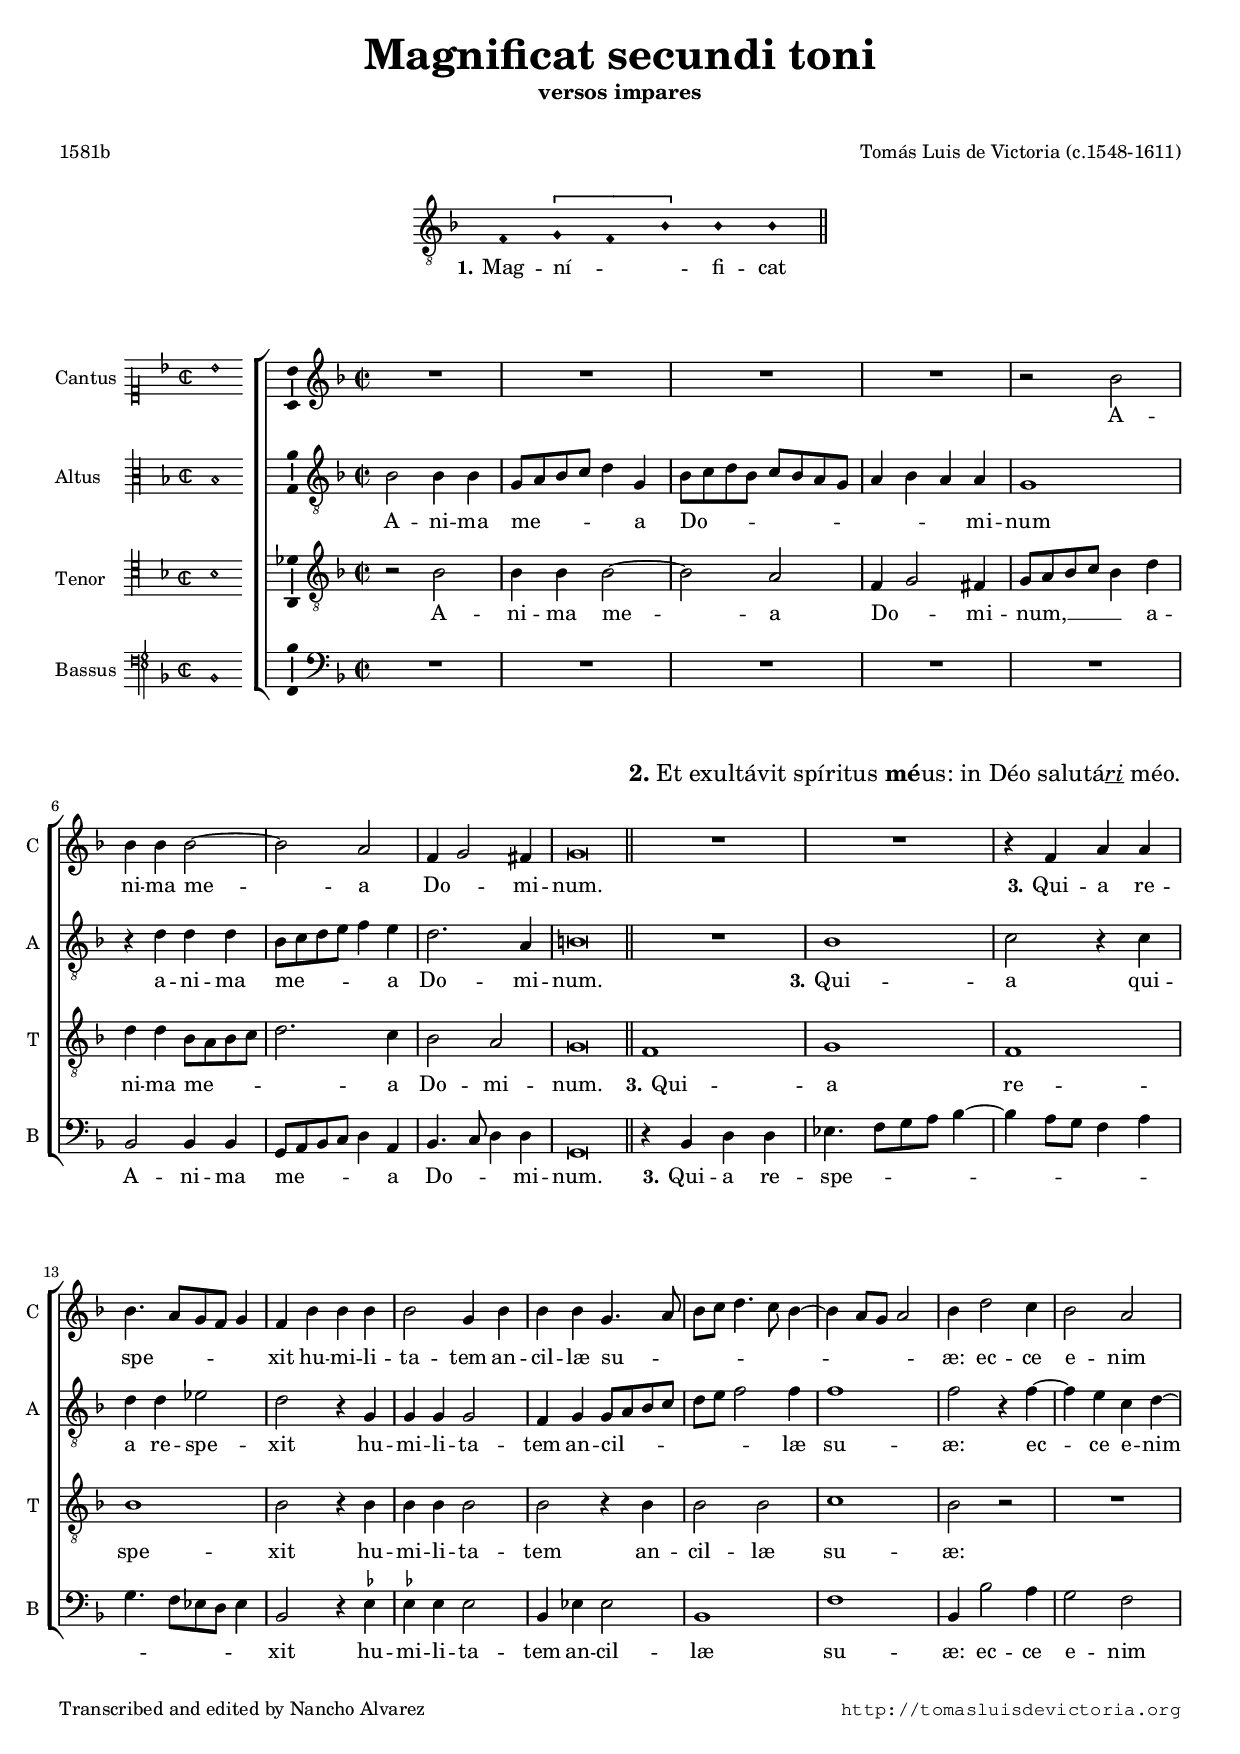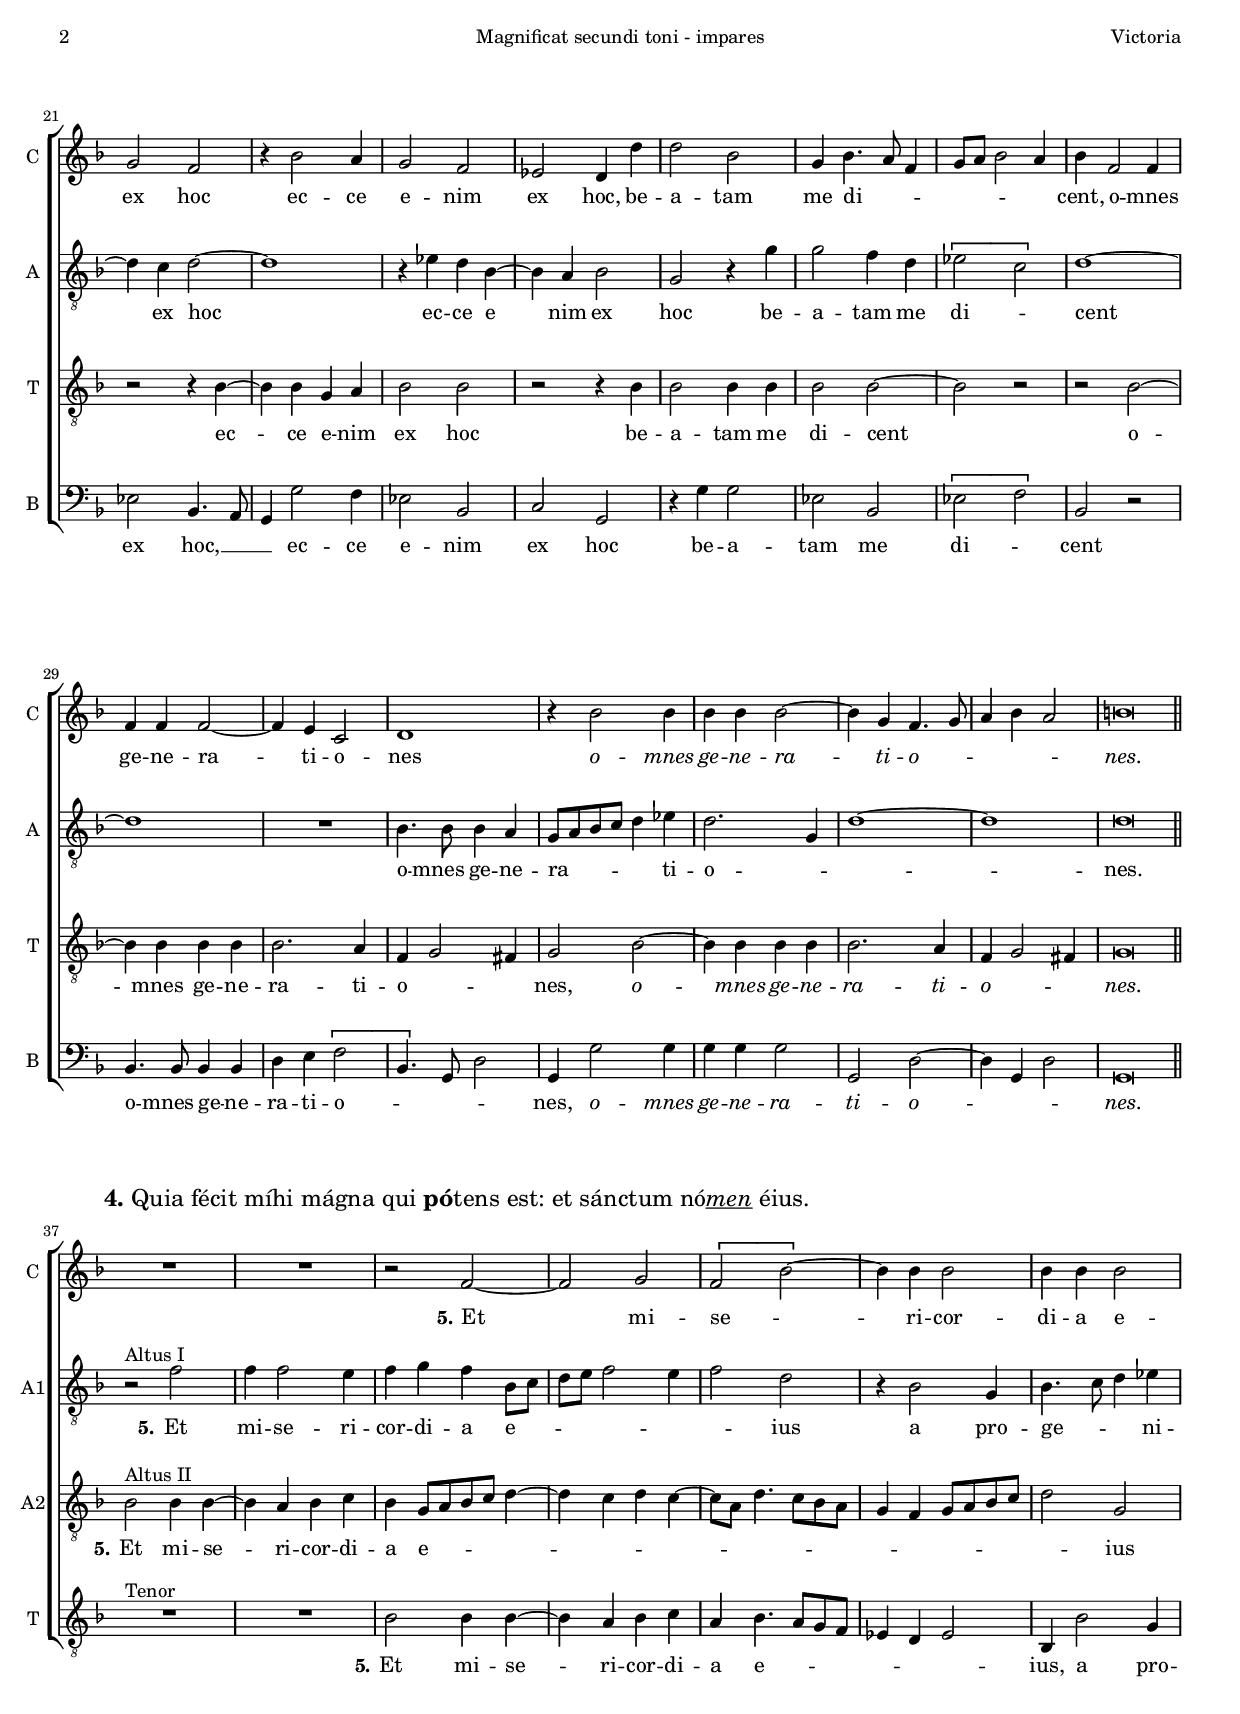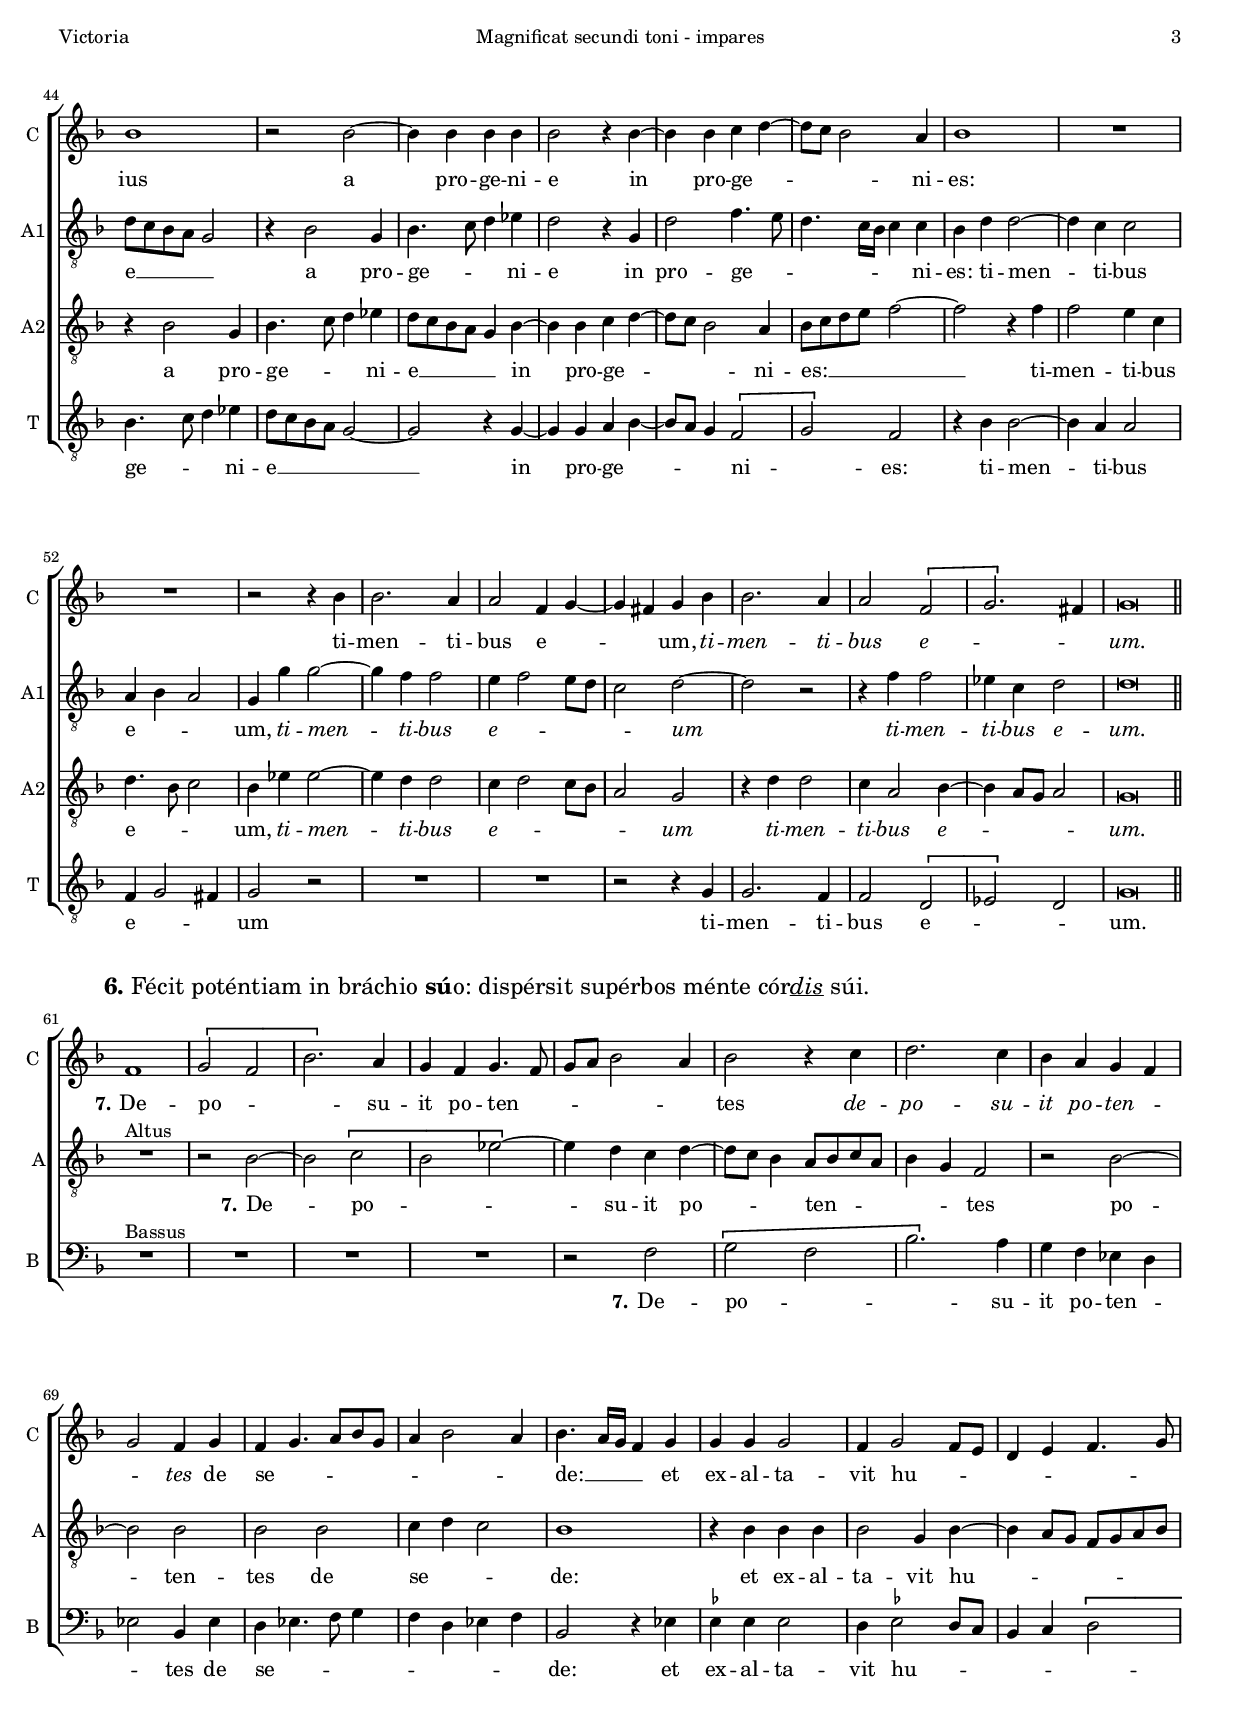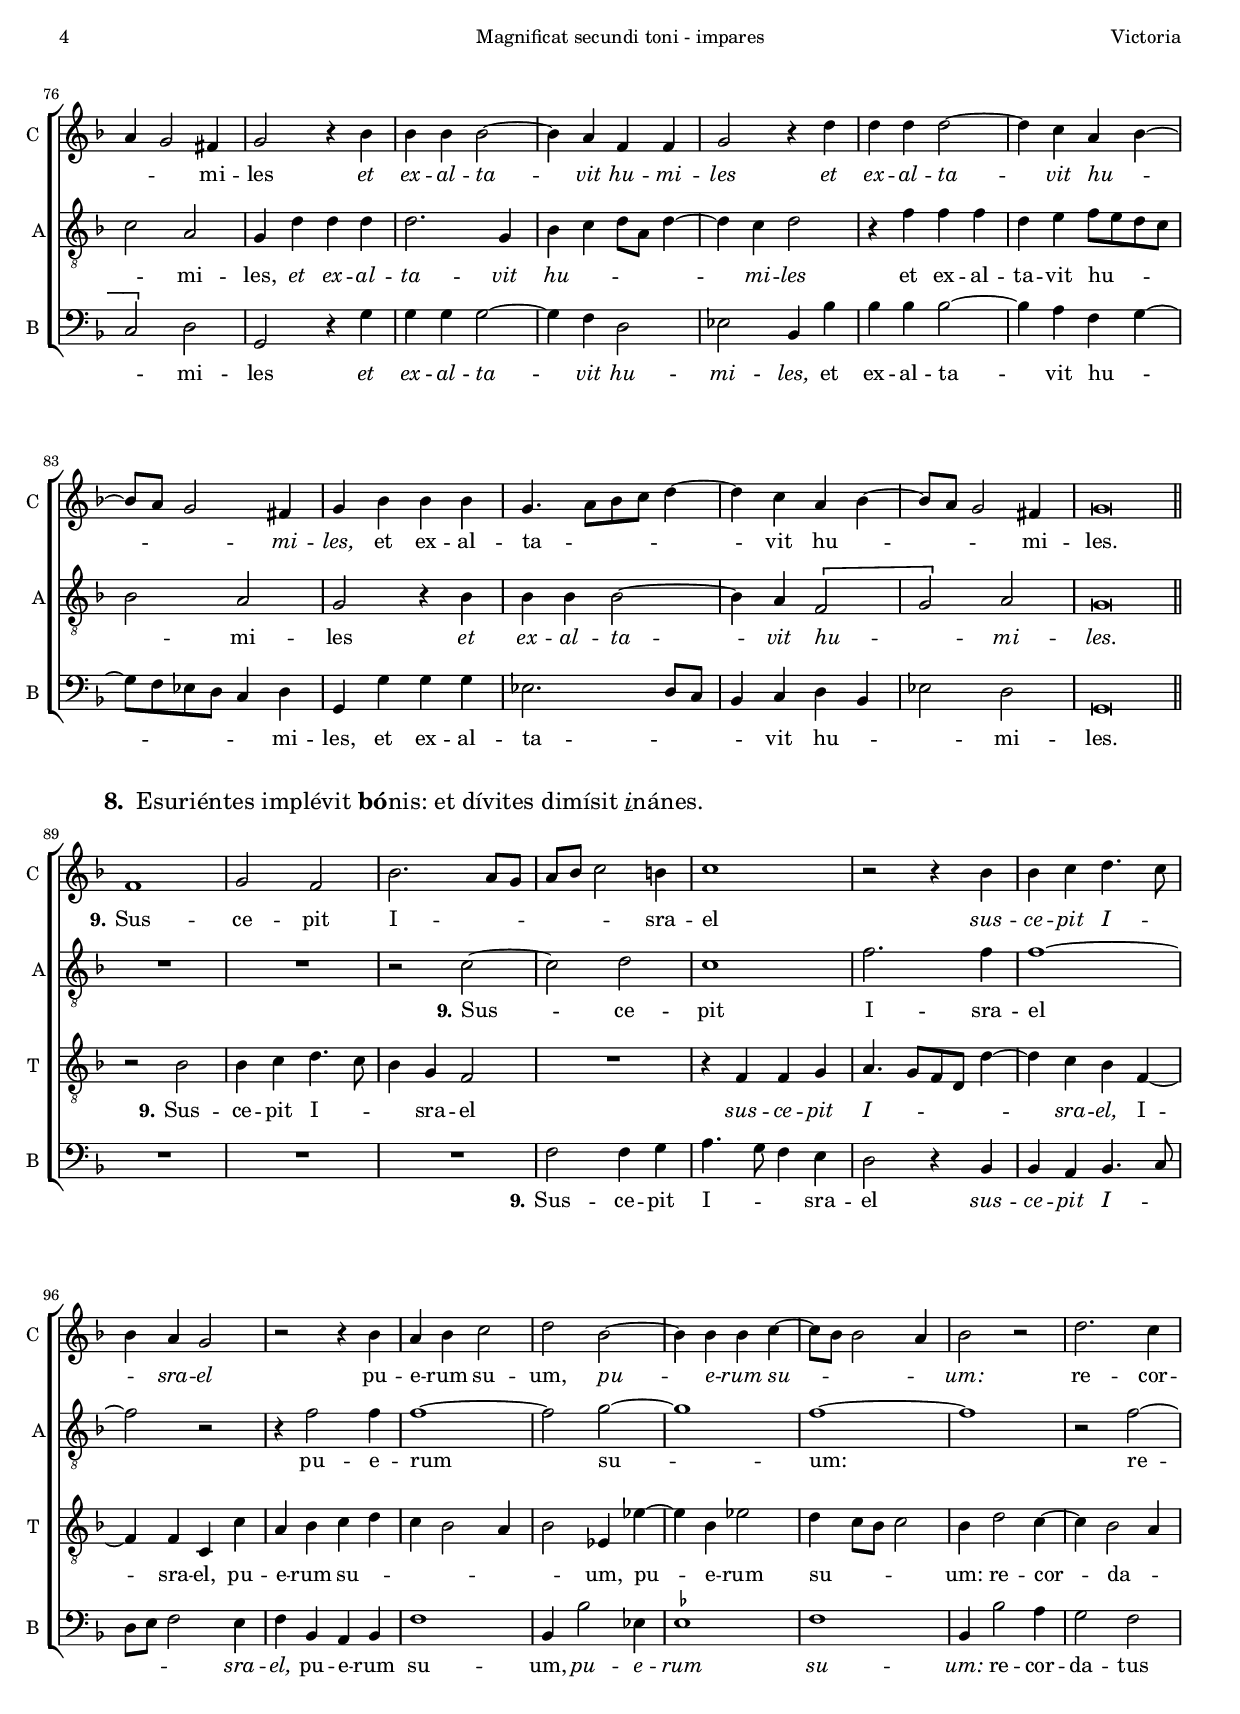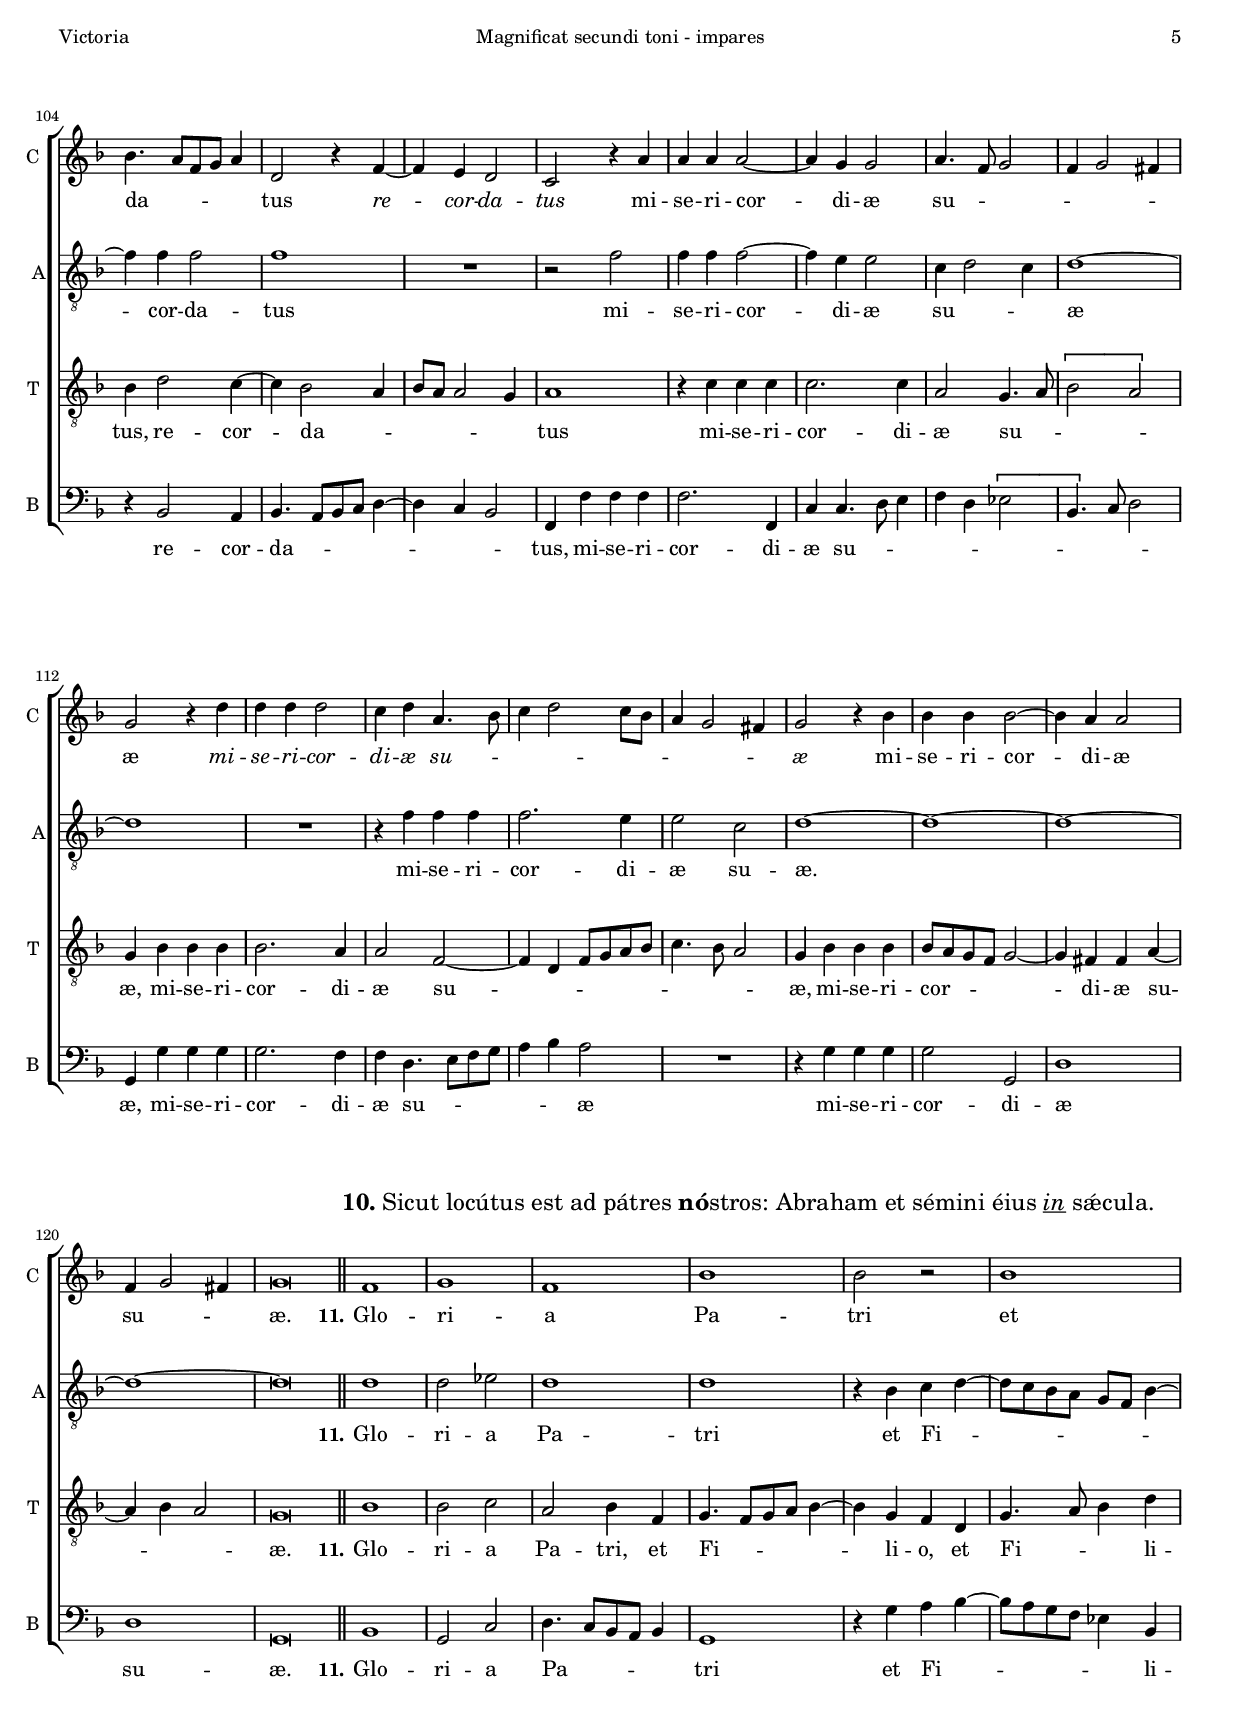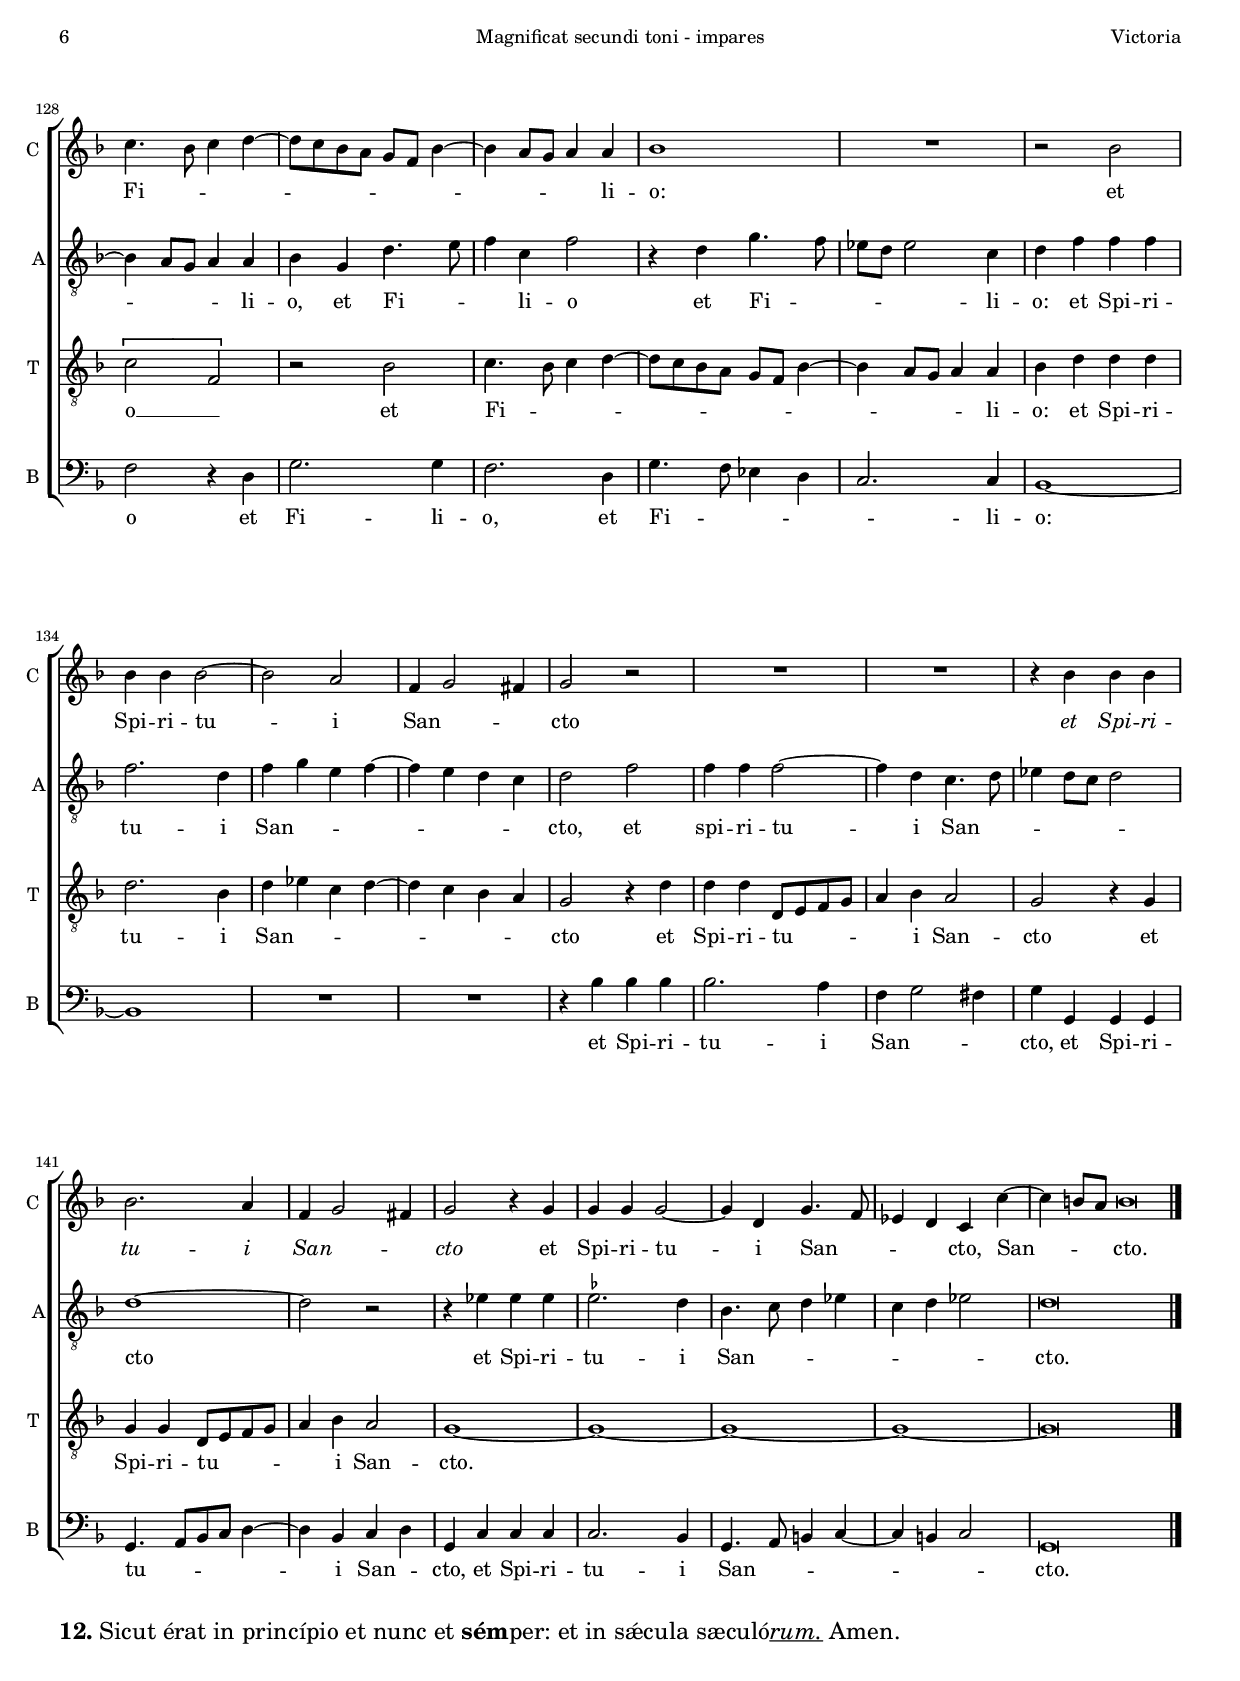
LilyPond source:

\version "2.22.0"

#(set-default-paper-size "a4")
#(set-global-staff-size 16.4)
#(ly:set-option 'point-and-click #f)
%mobile -s14.5 -i3.4 -m7

italicas=\override LyricText.font-shape = #'italic
rectas=\override LyricText.font-shape = #'upright
ss=\once \set suggestAccidentals = ##t
incipitwidth = 20
mtempo={\tempo 4 = 100}
mtempob={\tempo 4 = 50}
mtempoc={\tempo 4 = 150}
mt=#(define-music-function (offset) (number?) ; move lyric text
      #{ \once \override LyricText.X-offset = -$offset #})

htitle="Magnificat secundi toni - impares"
hcomposer="Victoria"

\header {
	title=\markup{\fontsize #3 "Magnificat secundi toni"}
	subtitle="versos impares"
	subsubtitle=\markup{\null \vspace #1 }
	composer="Tomás Luis de Victoria (c.1548-1611)"
        pdfauthor=\composer
	%opus="(-)"
	poet=\markup{"1581b"}
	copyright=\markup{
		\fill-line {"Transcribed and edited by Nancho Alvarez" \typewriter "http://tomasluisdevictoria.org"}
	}
%	tagline=""
}

\markup{\null \vspace #.4 }

\score {\transpose c c {
<<
         \new Voice = "canto" {
         	 %\set Staff.instrumentName=""
                 \override Staff.TimeSignature.transparent = ##t
                 \override Stem.transparent = ##t
                 \set Score.timing = ##f
                 \override NoteHead.style = #'neomensural         
                 \clef "G_8" 
                 \key d \minor
                 f4 \[g f bes\] bes bes
                 \bar "||"
         }
         \new Lyrics \lyricsto "canto" { 
                \set stanza = "1." Mag -- ní -- _ _ fi -- cat 
         }
>>
        }%transpose

\layout {
        \override LigatureBracket.padding = #1
        line-width=13\cm 
        indent=6\cm
        ragged-right = ##f
		%tablet line-width=12\cm
		%tablet indent=4.5\cm
}
}

%tablet \pageBreak



global={
  
  \override Score.TimeSignature.break-visibility=#end-of-line-invisible
  \key f \major \time 2/2
               \skip 1*9 \bar "||" 
		\skip 1*27 \bar "||" \break
		\skip 1*24 \bar "||" \break
		\skip 1*28 \bar "||" \break
		\skip 1*33 \bar "||" %\break
		\skip 1*26  \bar "|."
		%tablet \pageBreak

}


cantus=\relative c'' {
        \override Score.RehearsalMark.self-alignment-X=#left
	\override Score.RehearsalMark.padding=#5
	R1*4/4
	R1*4/4
	R1*4/4
	R1*4/4
%5
	r2 bes
	bes4 bes bes2 ~
	bes a
	f4 g2 fis4
	g\breve*1/2
%10
	\mark \markup{\concat {\bold "2." " Et exultávit spíritus " \bold "mé" "us: in Déo salutá" \underline \italic "ri"  " méo."}}
	% f [g f bes] bes bes bes bes bes bes c (bes) bes: bes bes bes bes bes bes a f (g) g
	% la distribucion de silabas es mia. No tomar en serio
	
	R1*4/4
	R1*4/4
	r4 f a a
	bes4.  a8[ g f] g4 %\pageBreak
	f bes bes bes
%15
	bes2 g4 bes
	bes bes g4. a8
	bes c d4. c8 bes4 ~
	bes a8 g a2
	bes4 d2 c4
%20
	bes2 a
	g f
	r4 bes2 a4
	g2 f
	es d4 d'
%25
	d2 bes
	g4 bes4. a8 f4
	g8 a bes2 a4
	bes f2 f4
	f f f2 ~
%30
	f4 e c2 % pedrell \ss ees
	d1
	r4 bes'2 bes4
	bes bes bes2 ~
	bes4 g f4. g8
%35
	a4 bes a2
	b\breve*1/2
	\mark \markup{\concat{\bold "4." " Quia fécit míhi mágna qui " \bold "pó" "tens est: et sánctum nó" \underline \italic "men" " éius."}}
        R1*4/4
	R1*4/4
	r2 f ~
%40
	f g
	\[f bes ~ \]
	bes4 bes bes2
	bes4 bes bes2
	bes1
%45
	r2 bes ~
	bes4 bes bes bes
	bes2 r4 bes ~
	bes bes c d ~
	d8 c bes2 a4
%50
	bes1
	R1*4/4
	R1*4/4
	r2 r4 bes
	bes2. a4
%55
	a2 f4 g ~
	g fis g bes
	bes2. a4
	a2 \[f
	g2.\] fis4
%60
	g\breve*1/2
	\mark \markup {\concat {\bold "6." " Fécit poténtiam in bráchio " \bold "sú" "o: dispérsit supérbos ménte cór" \underline \italic "dis" " súi."}}
	f1
	\[g2 f
	bes2.\] a4
	g f g4. f8
%65
	g a bes2 a4
	bes2 r4 c
	d2. c4
	bes a g f
	g2 f4 g
%70
	f g4. a8 bes g
	a4 bes2 a4
	bes4. a16 g f4 g
	g g g2
	f4 g2 f8 e
%75
	d4 e f4. g8
	a4 g2 fis4
	g2 r4 bes
	bes bes bes2 ~
	bes4 a f f
%80
	g2 r4 d'
	d d d2 ~
	d4 c a bes ~
	bes8 a g2 fis4
	g bes bes bes
%85
	g4.  a8[ bes c] d4 ~
	d c a bes ~
	bes8 a g2 fis4
	g\breve*1/2
	\mark \markup{\bold "8." \concat {" Esuriéntes implévit " \bold "bó" "nis: et dívites dimísit " \underline \italic "i" "nánes."}}
	f1
%90
	g2 f
	bes2. a8 g
	a bes c2 b4
	c1
	r2 r4 bes
%95
	bes c d4. c8
	bes4 a g2
	r r4 bes
	a bes c2
	d bes ~
%100
	bes4 bes bes c ~
	c8 bes bes2 a4
	bes2 r
	d2. c4
	bes4.  a8[ f g] a4
%105
	d,2 r4 f ~
	f e d2
	c r4 a'
	a a a2 ~
	a4 g g2
%110
	a4. f8 g2
	f4 g2 fis4
	g2 r4 d'
	d d d2
	c4 d a4. bes8
%115
	c4 d2 c8 bes
	a4 g2 fis4 
	g2 r4 bes
	bes bes bes2 ~
	bes4 a a2
%120
	f4 g2 fis4 % pedrell \ss fis4
	g\breve*1/2
	\mark \markup{\concat {\bold "10." " Sicut locútus est ad pátres " \bold "nó" "stros: Abraham et sémini éius " \underline \italic "in" " sǽcula."}}
	f1
	g
	f
%125
	bes
	bes2 r 
	bes1
	c4. bes8 c4 d ~
	d8 c bes a g f bes4 ~
%130
	bes a8 g a4 a
	bes1 
	R1*4/4 %\break
	r2 bes
	bes4 bes bes2 ~
%135
	bes a
	f4 g2 fis4
	g2 r 
	R1*4/4
	R1*4/4
%140
	r4 bes bes bes
	bes2. a4
	f g2 fis4 %\break
	g2 r4 g
	g g g2 ~
%145
	g4 d g4. f8
	es4 d c c' ~
	c b8 a \mtempob b\breve*1/4
}

altus=\relative c' {
	bes2 bes4 bes
	g8 a bes c d4 g,
	bes8 c d bes c bes a g
	a4 bes a a
%5
	g1
	r4 d' d d
	bes8 c d e f4 e
	d2. a4
	b\breve*1/2
%10
	R1*4/4
	bes1
	c2 r4 c
	d d es2
	d r4 g,
%15
	g g g2
	f4 g g8 a bes c
	d e f2 f4
	f1
	f2 r4 f ~
%20
	f e c d ~
	d c d2 ~
	d1
	r4 es d bes ~
	bes a bes2
%25
	g r4 g'
	g2 f4 d
	\[es2 c\]
	d1 ~
	d
%30
	R1*4/4
	bes4. bes8 bes4 a
	g8 a bes c d4 es
	d2. g,4
	d'1 ~
%35
	d
	d\breve*1/2
	\set Staff.shortInstrumentName="A1"
	s4*0^\markup {"Altus I"}
	r2 f
	f4 f2 e4
	f g f bes,8 c
%40
	d e f2 e4
	f2 d
	r4 bes2 g4
	bes4. c8 d4 es
	d8 c bes a g2
%45
	r4 bes2 g4
	bes4. c8 d4 es
	d2 r4 g,
	d'2 f4. e8
	d4. c16 bes c4 c
%50
	bes d d2 ~
	d4 c c2
	a4 bes a2
	g4 g' g2 ~
	g4 f f2
%55
	e4 f2 e8 d
	c2 d ~
	d r
	r4 f f2
	es4 c d2
%60
	d\breve*1/2
	\set Staff.shortInstrumentName="A"
	s4*0^\markup{"Altus"}
        R1*4/4
	r2 bes ~
	bes \[c
	bes es ~ \]
%65
	es4 d c d ~
	d8 c bes4 a8 bes c a
	bes4 g f2
	r bes ~
	bes bes
%70
	bes bes
	c4 d c2
	bes1
	r4 bes bes bes
	bes2 g4 bes ~
%75
	bes a8 g f g a bes
	c2 a
	g4 d' d d
	d2. g,4
	bes c d8 a d4 ~
%80
	d c d2
	r4 f f f
	d e f8 e d c
	bes2 a
	g r4 bes
%85
	bes bes bes2 ~
	bes4 a \[f2
	g\] a
	g\breve*1/2
	R1*4/4
%90
	R1*4/4
	r2 c ~
	c d
	c1
	f2. f4
%95
	f1 ~
	f2 r
	r4 f2 f4
	f1 ~
	f2 g ~
%100
	g1
	f ~
	f
	r2 f ~
	f4 f f2
%105
	f1
	R1*4/4
	r2 f
	f4 f f2 ~
	f4 e e2
%110
	c4 d2 c4
	d1 ~
	d
	R1*4/4
	r4 f f f
%115
	f2. e4
	e2 c
	d1 ~ % escrito como ligadura de 2 breves con la nota re (la segunda con calderón)
	d ~
	d ~
%120
	d ~
	d\breve*1/2
	d1
	d2 es
	d1
%125
	d
	r4 bes c d ~
	d8 c bes a g f bes4 ~
	bes a8 g a4 a
	bes g d'4. e8
%130
	f4 c f2
	r4 d g4. f8
	ees d ees2 c4 % dos notas con bemol
	d f f f
	f2. d4
%135
	f g e f ~
	f e d c
	d2 f
	f4 f f2 ~
	f4 d c4. d8
%140
	es4 d8 c d2
	d1 ~
	d2 r
	r4 es es es
	\ss es2. d4
%145
	bes4. c8 d4 es % Pedrell \ss b
	c d es2
	d\breve*1/2
}

altusdos=\relative c' {
	R1*4/4
	R1*4/4
	R1*4/4
	R1*4/4
%5
	R1*4/4
	R1*4/4
	R1*4/4
	R1*4/4
	R1*4/4
%10
	R1*4/4
	R1*4/4
	R1*4/4
	R1*4/4
	R1*4/4
%15
	R1*4/4
	R1*4/4
	R1*4/4
	R1*4/4
	R1*4/4
%20
	R1*4/4
	R1*4/4
	R1*4/4
	R1*4/4
	R1*4/4
%25
	R1*4/4
	R1*4/4
	R1*4/4
	R1*4/4
	R1*4/4
%30
	R1*4/4
	R1*4/4
	R1*4/4
	R1*4/4
	R1*4/4
%35
	R1*4/4
	R1*4/4
	s4*0^\markup{"Altus II"}
	bes2 bes4 bes ~
	bes a bes c
	bes  g8[ a bes c] d4 ~
%40
	d c d c ~
	c8 a d4. c8 bes a
	g4 f g8 a bes c
	d2 g,
	r4 bes2 g4
%45
	bes4. c8 d4 es
	d8 c bes a g4 bes ~
	bes bes c d ~
	d8 c bes2 a4
	bes8 c d e f2 ~
%50
	f r4 f
	f2 e4 c
	d4. bes8 c2
	bes4 es es2 ~
	es4 d d2
%55
	c4 d2 c8 bes
	a2 g
	r4 d' d2
	c4 a2 bes4 ~
	bes a8 g a2
%60
	g\breve*1/2
	R1*4/4
	R1*4/4
	R1*4/4
	R1*4/4
%65
	R1*4/4
	R1*4/4
	R1*4/4
	R1*4/4
	R1*4/4
%70
	R1*4/4
	R1*4/4
	R1*4/4
	R1*4/4
	R1*4/4
%75
	R1*4/4
	R1*4/4
	R1*4/4
	R1*4/4
	R1*4/4
%80
	R1*4/4
	R1*4/4
	R1*4/4
	R1*4/4
	R1*4/4
%85
	R1*4/4
	R1*4/4
	R1*4/4
	R1*4/4
	R1*4/4
%90
	R1*4/4
	R1*4/4
	R1*4/4
	R1*4/4
	R1*4/4
%95
	R1*4/4
	R1*4/4
	R1*4/4
	R1*4/4
	R1*4/4
%100
	R1*4/4
	R1*4/4
	R1*4/4
	R1*4/4
	R1*4/4
%105
	R1*4/4
	R1*4/4
	R1*4/4
	R1*4/4
	R1*4/4
%110
	R1*4/4
	R1*4/4
	R1*4/4
	R1*4/4
	R1*4/4
%115
	R1*4/4
	R1*4/4
	R1*4/4
	R1*4/4
	R1*4/4
%120
	R1*4/4
	R1*4/4
	R1*4/4
	R1*4/4
	R1*4/4
%125
	R1*4/4
	R1*4/4
	R1*4/4
	R1*4/4
	R1*4/4
%130
	R1*4/4
	R1*4/4
	R1*4/4
	R1*4/4
	R1*4/4
%135
	R1*4/4
	R1*4/4
	R1*4/4
	R1*4/4
	R1*4/4
%140
	R1*4/4
	R1*4/4
	R1*4/4
	R1*4/4
	R1*4/4
%145
	R1*4/4
	R1*4/4
	R1*4/4
}

tenor=\relative c' {
	r2 bes
	bes4 bes bes2 ~
	bes a
	f4 g2 fis4
%5
	g8 a bes c bes4 d
	d d bes8 a bes c
	d2. c4
	bes2 a
	g\breve*1/2
%10
	f1
	g
	f
	bes
	bes2 r4 bes
%15
	bes bes bes2
	bes r4 bes
	bes2 bes
	c1
	bes2 r
%20
	R1*4/4
	r2 r4 bes ~
	bes bes g a
	bes2 bes
	r r4 bes
%25
	bes2 bes4 bes
	bes2 bes ~
	bes r
	r bes ~
	bes4 bes bes bes
%30
	bes2. a4
	f g2 fis4
	g2 bes ~
	bes4 bes bes bes
	bes2. a4
%35
	f g2 fis4
	g\breve*1/2
	s4*0^\markup{"Tenor"}
	R1*4/4
	R1*4/4
	bes2 bes4 bes ~
%40
	bes a bes c
	a bes4. a8 g f
	es4 d es2
	bes4 bes'2 g4
	bes4. c8 d4 es
%45
	d8 c bes a g2 ~
	g r4 g ~
	g g a bes ~
	bes8 a g4 \[f2
	g\] f
%50
	r4 bes bes2 ~
	bes4 a a2
	f4 g2 fis4
	g2 r
	R1*4/4
%55
	R1*4/4
	r2 r4 g
	g2. f4
	f2 \[d
	es\] d
%60
	g\breve*1/2
	R1*4/4
	R1*4/4
	R1*4/4
	R1*4/4
%65
	R1*4/4
	R1*4/4
	R1*4/4
	R1*4/4
	R1*4/4
%70
	R1*4/4
	R1*4/4
	R1*4/4
	R1*4/4
	R1*4/4
%75
	R1*4/4
	R1*4/4
	R1*4/4
	R1*4/4
	R1*4/4
%80
	R1*4/4
	R1*4/4
	R1*4/4
	R1*4/4
	R1*4/4
%85
	R1*4/4
	R1*4/4
	R1*4/4
	R1*4/4
	r2 bes
%90
	bes4 c d4. c8
	bes4 g f2
	R1*4/4
	r4 f f g
	a4.  g8[ f d] d'4 ~
%95
	d c bes f ~
	f f c c'
	a bes c d
	c bes2 a4
	bes2 es,4 es' ~
%100
	es bes es2
	d4 c8 bes c2
	bes4 d2 c4 ~
	c bes2 a4
	bes d2 c4 ~
%105
	c bes2 a4
	bes8 a a2 g4
	a1
	r4 c c c
	c2. c4
%110
	a2 g4. a8
	\[bes2 a\]
	g4 bes bes bes
	bes2. a4
	a2 f ~
%115
	f4 d f8 g a bes
	c4. bes8 a2
	g4 bes bes bes
	bes8 a g f g2 ~
	g4 fis fis a ~
%120
	a bes a2
	g\breve*1/2
	bes1
	bes2 c
	a bes4 f
%125
	g4.  f8[ g a] bes4 ~
	bes g f d
	g4. a8 bes4 d
	\[c2 f,\]
	r bes
%130
	c4. bes8 c4 d ~
	d8 c bes a g f bes4 ~
	bes a8 g a4 a
	bes d d d
	d2. bes4
%135
	d es c d ~
	d c bes a
	g2 r4 d'
	d d d,8 e f g
	a4 bes a2
%140
	g r4 g
	g g d8 e f g
	a4 bes a2
	g1 ~
	g ~
%145
	g ~
	g ~
	g\breve*1/2
}

bassus=\relative c {
	R1*4/4
	R1*4/4
	R1*4/4
	R1*4/4
%5
	R1*4/4
	bes2 bes4 bes
	g8 a bes c d4 a
	bes4. c8 d4 d
	g,\breve*1/2
%10
	r4 bes d d
	es4.  f8[ g a] bes4 ~
	bes a8 g f4 a
	g4.  f8[ es d] es4
	bes2 r4 \ss es
%15
	\ss es es es2
	bes4 es es2
	bes1
	f'
	bes,4 bes'2 a4
%20
	g2 f
	es bes4. a8
	g4 g'2 f4
	es2 bes
	c g
%25
	r4 g' g2
	es bes
	\[es f\]
	bes, r
	bes4. bes8 bes4 bes
%30
	d e \[f2 % pedrell \ss ees
	bes,4.\] g8 d'2
	g,4 g'2 g4
	g g g2
	g, d' ~
%35
	d4 g, d'2
	g,\breve*1/2
	R1*4/4
	R1*4/4
	R1*4/4
%40
	R1*4/4
	R1*4/4
	R1*4/4
	R1*4/4
	R1*4/4
%45
	R1*4/4
	R1*4/4
	R1*4/4
	R1*4/4
	R1*4/4
%50
	R1*4/4
	R1*4/4
	R1*4/4
	R1*4/4
	R1*4/4
%55
	R1*4/4
	R1*4/4
	R1*4/4
	R1*4/4
	R1*4/4
%60
	R1*4/4
	s4*0^\markup{"Bassus"}
	R1*4/4
	R1*4/4
	R1*4/4
	R1*4/4
%65
	r2 f'
	\[g f
	bes2.\] a4
	g f es d
	es2 bes4 es
%70
	d es4. f8 g4
	f d es f
	bes,2 r4 es
	\ss es es es2
	d4 \ss es2 d8 c
%75
	bes4 c \[d2
	c\] d
	g, r4 g'
	g g g2 ~
	g4 f d2
%80
	es bes4 bes'
	bes bes bes2 ~
	bes4 a f g ~
	g8 f es d c4 d
	g, g' g g
%85
	es2. d8 c
	bes4 c d bes
	es2 d
	g,\breve*1/2
	R1*4/4
%90
	R1*4/4
	R1*4/4
	f'2 f4 g
	a4. g8 f4 e
	d2 r4 bes
%95
	bes a bes4. c8
	d e f2 e4
	f bes, a bes
	f'1
	bes,4 bes'2 es,4
%100
	\ss es1
	f
	bes,4 bes'2 a4
	g2 f
	r4 bes,2 a4
%105
	bes4.  a8[ bes c] d4 ~
	d c bes2
	f4 f' f f
	f2. f,4
	c' c4. d8 e4
%110
	f d \[es2
	bes4.\] c8 d2
	g,4 g' g g
	g2. f4
	f d4. e8 f g
%115
	a4 bes a2
	R1*4/4
	r4 g g g
	g2 g,
	d'1
%120
	d
	g,\breve*1/2
	bes1
	g2 c
	d4.  c8[ bes a] bes4
%125
	g1
	r4 g' a bes ~
	bes8 a g f es4 bes
	f'2 r4 d
	g2. g4
%130
	f2. d4
	g4. f8 es4 d
	c2. c4
	bes1 ~
	bes
%135
	R1*4/4
	R1*4/4
	r4 bes' bes bes
	bes2. a4
	f g2 fis4
%140
	g g, g g
	g4.  a8[ bes c] d4 ~
	d bes c d
	g, c c c
	c2. bes4
%145
	g4. a8 b4 c ~
	c b c2
	g\breve*1/2
}

textocantus=\lyricmode{
A -- ni -- ma me -- _ a \mt #.5 Do -- _ mi -- num.
\set stanza = "3."
Qui -- a re -- \mt #.5 spe -- _ _ _ _ xit hu -- mi -- li -- ta -- tem
an -- cil -- læ su -- _ _ _ _ _ _ _ _ _ _ æ:
ec -- ce e -- nim
ex hoc
ec -- ce e -- nim ex hoc,
be -- a -- tam me di -- _ _ _ _ _ _ cent,
o -- mnes ge -- ne -- ra -- _ ti -- o -- nes
\italicas o -- mnes ge -- ne -- ra -- _ ti -- o -- _ _ _ _ nes. \rectas
\set stanza = "5."
Et _ mi -- se -- _ _ ri -- cor -- di -- a e -- ius
a _ pro -- ge -- ni -- e
in _ pro -- ge -- _ _ _ _ ni -- es:
ti -- men -- ti -- bus e -- _ _ _ um,
\italicas
ti -- men -- ti -- bus e -- _ _ um.
\rectas
\set stanza = "7."
De -- po -- _ _ su -- it po -- \mt #.2 ten -- _ _ _ _ _ tes
\italicas
de -- po -- su -- it po -- \mt #.5 ten -- _ _ tes
\rectas
de se -- _ _ _ _ _ _ _ \mt #.2 de: __ _ _ _ 
et ex -- al -- ta -- vit hu -- _ _ _ _ _ _ _ _ mi -- les
\italicas
et ex -- al -- ta -- _ vit hu -- mi -- les
et ex -- al -- ta -- _ vit hu -- _ _ _ _ mi -- les,
\rectas
et ex -- al -- ta -- _ _ _ _ _ vit \mt #.3 hu -- _ _ _ _ mi -- les.
\set stanza = "9."
Sus -- ce -- pit I -- _ _ _ _ _ sra -- el
\italicas
sus -- ce -- pit I -- _ _ sra -- el
\rectas
pu -- e -- rum su -- um,
\italicas
pu -- _ e -- rum su -- _ _ _ _ um:
\rectas
re -- cor -- da -- _ _ _ _ tus
\italicas
re -- _ cor -- da -- tus
\rectas
mi -- se -- ri -- cor -- _ di -- æ
\mt #.4 su -- _ _ _ _ _ æ
\italicas
mi -- se -- ri -- cor -- di -- æ \mt #.3 su -- _ _ _ _ _ _ _ _ æ
\rectas
mi -- se -- ri -- cor -- _ di -- æ \mt #.4 su -- _ _ æ.
\set stanza = "11."
Glo -- ri -- a Pa -- tri
et \mt #.2 Fi -- _ _ _ _ _ _ _ _ _ _ _ _ _ _ li -- o:
et Spi -- ri -- tu -- _ i \mt #.7 San -- _ _ cto
\italicas
et Spi -- ri -- tu -- i \mt #.7 San -- _ _ cto
\rectas
et Spi -- ri -- tu -- _ i \mt #.2 San -- _ _ _ cto,
San -- _ _ _ \mt #.5 cto. % articulacion de letra despues de corchea
}

textoaltus=\lyricmode{
A -- ni -- ma me -- _ _ _ _ a
Do -- _ _ _ _ _ _ _ _ _ _ mi -- num
a -- ni -- ma me -- _ _ _ _ a Do -- mi -- num.
\set stanza = "3."
Qui -- a
qui -- a re -- spe -- xit
hu -- mi -- li -- ta -- tem
an -- cil -- _ _ _ _ _ _ læ su -- æ:
ec -- _ ce e -- \mt #1 nim _ ex hoc _
ec -- ce e _ nim
ex hoc be -- a -- tam
me \mt #.4 di -- _ cent _
o -- \mt #3.5 mnes ge -- ne -- ra -- _ _ _ _ ti -- o -- _ _ _ nes.
\set stanza = "5."
Et mi -- se -- ri -- cor -- di -- a e -- _ _ _ _ _ _ ius
a pro -- ge -- _ _ ni -- e __ _ _ _ _ 
a pro -- ge -- _ _ ni -- e in pro -- ge -- _ _ _ _ _ ni -- es:
ti -- men -- _ ti -- bus
e -- _ _ um,
\italicas
ti -- men -- _ ti -- bus e -- _ _ _ _ um _
ti -- men -- ti -- bus e -- um.
\rectas
\set stanza = "7."
De -- _ po -- _ _ _ su -- it po -- _ _ _ ten -- _ _ _ _ _ tes
po -- _ ten -- tes de se -- _ _ de:
et ex -- al -- ta -- vit hu -- _ _ _ _ _ _ _ _ mi -- les,
\italicas
et ex -- al -- ta -- vit \mt #.4 hu -- _ _ _ _ _ mi -- les
\rectas
et ex -- al -- ta -- vit hu -- _ _ _ _ mi -- les
\italicas
et ex -- al -- ta -- _ vit hu -- _ mi -- les.
\rectas
\set stanza = "9."
Sus -- _ ce -- pit I -- sra -- el _
pu -- e -- rum _ su -- _ um: _
re -- _ cor -- da -- tus
mi -- se -- ri -- cor -- _ di -- æ \mt #.4 su -- _ _ æ _
mi -- se -- ri -- cor -- di -- æ su -- æ. _ _ _ _ 
\set stanza = "11."
Glo -- ri -- a Pa -- tri
et Fi -- _ _ _ _ _ _ _ _ _ _ _ _ li -- o,
et Fi -- _ _ li -- o
et Fi -- _ _ _ _ li -- o:
et Spi -- ri -- tu -- i \mt #.8 San -- _ _ _ _ _ _ _ cto,
et spi -- ri -- tu -- _ i \mt #.5 San -- _ _ _ _ _ cto _
et Spi -- ri -- tu -- i \mt #.5 San -- _ _ _ _ _ _ \mt #.5 cto.
}

textoaltusdos=\lyricmode{
\set stanza = "5."
Et mi -- se -- _ ri -- cor -- di -- a e -- _ _ _ _ _ _ _ _ _ _ _ _ _ _ _ _ _ _ _ _ _ ius
a pro -- ge -- _ _ ni -- e __ _ _ _ _ in _ pro -- ge -- _ _ _ _ ni -- es: __ _ _ _ _ _ 
ti -- men -- ti -- bus
e -- _ _ um,
\italicas
ti -- men -- _ ti -- bus e -- _ _ _ _ um
ti -- men -- ti -- bus e -- _ _ _ _ um.
}

textotenor=\lyricmode{
A -- ni -- ma me -- _ a Do -- _ mi -- \mt #.5 num, __ _ _ _ _ 
a -- ni -- ma me -- _ _ _ _ a Do -- mi -- num.
\set stanza = "3."
\mt #-1 
Qui -- a re -- spe -- xit
hu -- mi -- li -- ta -- tem
an -- cil -- læ su -- æ:
ec -- _ ce e -- nim ex hoc
be -- a -- tam me di -- cent _
o -- _ \mt #3 mnes ge -- ne -- ra -- ti -- o -- _ _ nes,
\italicas
o -- _ mnes ge -- ne -- ra -- ti -- o -- _ _ nes.
\rectas
\set stanza = "5."
Et mi -- se -- _ ri -- cor -- di -- a e -- _ _ _ _ _ _ ius,
a pro -- ge -- _ _ ni -- e __ _ _ _ _ _ 
in _ pro -- \mt #.1 ge -- _ _ _ _ ni -- _ es:
ti -- men -- _ ti -- bus e -- _ _ um
ti -- men -- ti -- bus e -- _ _ um.
\set stanza = "9."
Sus -- ce -- pit I -- _ _ sra -- el
\italicas
sus -- ce -- pit I -- _ _ _ _ _ sra -- el,
\rectas
I -- _ sra -- el, pu -- e -- rum \mt #.2 su -- _ _ _ _ _ um,
pu -- _ e -- rum su -- _ _ _ um:
re -- cor -- _ da -- _ tus,
re -- \mt #1 cor -- _ da -- _ _ _ _ _ tus
mi -- se -- ri -- cor -- di -- æ su -- _ _ _ æ,
mi -- se -- ri -- cor -- di -- æ su -- _ _ _ _ _ _ _ _ _ æ,
mi -- se -- ri -- \mt #.2 cor -- _ _ _ _ _ di -- æ su -- _ _ _ æ.
\set stanza = "11."
Glo -- ri -- a Pa -- tri,
et Fi -- _ _ _ _ _ li -- o,
et Fi -- _ _ li -- o __ _
et Fi -- _ _ _ _ _ _ _ _ _ _ _ _ _ _ li -- o:
et Spi -- ri -- tu -- i \mt #.8 San -- _ _ _ _ _ _ _ cto
et Spi -- ri -- tu -- _ _ _ _ i San -- cto
et Spi -- ri -- tu -- _ _ _ _ i San -- \mt #.5 cto. _ _ _ _ 
}

textobassus=\lyricmode{
A -- ni -- ma me -- _ _ _ _ a \mt #.2 Do -- _ _ mi -- num.
\set stanza = "3."
Qui -- a re -- \mt #.5 spe -- _ _ _ _ _ _ _ _ _ _ _ _ _ _ xit
hu -- mi -- li -- ta -- tem an -- cil -- læ
su -- æ:
ec -- ce e -- nim ex \mt #.8 hoc, __ _ _ 
ec -- ce e -- nim ex hoc
be -- a -- tam me \mt #.4 di -- _ cent
o -- \mt #3.5 mnes 
\mt #0 ge -- ne -- ra -- ti -- o -- _ _ _ nes,
\italicas
o -- mnes ge -- ne -- ra -- ti -- o -- _ _ _ nes.
\rectas
\set stanza = "7."
De -- po -- _ _ su -- it po -- \mt #.6 ten -- _ _ tes de se -- _ _ _ _ _ _ _ de: 
et ex -- al -- ta -- vit hu -- _ _ _ _ _ _ mi -- les
\italicas
et ex -- al -- ta -- _ vit hu -- mi -- les,
\rectas
et ex -- al -- ta -- _ vit hu -- _ _ _ _ _ _ mi -- les,
et ex -- al -- ta -- _ _ _ vit \mt #.2 hu -- _ _ mi -- les.
\set stanza = "9."
Sus -- ce -- pit I -- _ _ sra -- el
\italicas
sus -- ce -- pit I -- _ _ _ _ sra -- el,
\rectas
pu -- e -- rum su -- um,
\italicas
pu -- e -- rum su -- um:
\rectas
re -- cor -- da -- tus
re -- cor -- \mt #.2 da -- _ _ _ _ _ _ _ tus,
mi -- se -- ri -- cor -- di -- æ \mt #.3 su -- _ _ _ _ _ _ _ _ æ, 
mi -- se -- ri -- cor -- di -- æ \mt #.2 su -- _ _ _ _ _ æ
mi -- se -- ri -- cor -- di -- æ su -- æ.
\set stanza = "11."
Glo -- ri -- a Pa -- _ _ _ _ tri
et Fi -- _ _ _ _ _ _ li -- o
et Fi -- li -- o,
et Fi -- _ _ _ _ li -- o: _
et Spi -- ri -- tu -- i \mt #.6 San -- _ _ cto,
et Spi -- ri -- tu -- _ _ _ _ _ i \mt #1 San -- _ cto,
et Spi -- ri -- tu -- i \mt #.4 San -- _ _ _ _ _ _ \mt #.5 cto.
}




incipitcantus=\markup{
	\score{
		{ 
		\set Staff.instrumentName="Cantus "
		\override NoteHead.style = #'neomensural
		\override Staff.TimeSignature.style = #'neomensural
		\cadenzaOn 
		\clef "petrucci-c1"
		\key f \major
		\time 2/2
                bes'1
		} 

	\layout { line-width=\incipitwidth indent = 0 }
	}
}

incipitaltus=\markup{
	\score{
		{ 
		\set Staff.instrumentName="Altus    "
		\override NoteHead.style = #'neomensural 
		\override Staff.TimeSignature.style = #'neomensural
		\cadenzaOn 
		\clef "petrucci-c3"
		\key f \major
		\time 2/2
                bes1
		} 
	\layout { line-width=\incipitwidth indent = 0 }
	}
}


incipittenor=\markup{
	\score{
		{ 
		\set Staff.instrumentName="Tenor   "
		\override NoteHead.style = #'neomensural 
		\override Staff.TimeSignature.style = #'neomensural
		\cadenzaOn 
		\clef "petrucci-c4"
		\key f \major
		\time 2/2
                bes1
		} 
	\layout { line-width=\incipitwidth indent=0 }
	}
}

incipitbassus=\markup{
	\score{
		{ 
		\set Staff.instrumentName="Bassus "
		\override NoteHead.style = #'neomensural
		\override Staff.TimeSignature.style = #'neomensural
		\cadenzaOn 
		\clef "petrucci-f4"
		\key f \major
		\time 2/2
                bes,1
		} 
	\layout { line-width=\incipitwidth indent = 0 }
	}
}

%\layout {
%       \context {\Voice
%               \remove Ligature_bracket_engraver
%               \consists Mensural_ligature_engraver
%       }
%       line-width=\incipitwidth
%       indent = 0
%}

\score {\transpose c' c'{
\new ChoirStaff<<

	\new Staff <<\global
	\new Voice="v1" {
		\set Staff.instrumentName=\incipitcantus
		\set Staff.shortInstrumentName="C "
		\clef "treble"
		\cantus }
	\new Lyrics \lyricsto "v1" {\textocantus }
	>>

        \new Staff <<\global
	\new Voice="v2" {
		\set Staff.instrumentName=\incipitaltus
		\set Staff.shortInstrumentName="A "
		\clef "G_8"
		\altus }
	\new Lyrics \lyricsto "v2" {\textoaltus }
	>>
	
	\new Staff \with {\remove Ambitus_engraver} <<\global
	\new Voice="v5" {
		%\set Staff.instrumentName=\incipitaltusdos
		\set Staff.shortInstrumentName="A2"
		\clef "G_8"
		\altusdos }
	\new Lyrics \lyricsto "v5" {\textoaltusdos }
	>>
	
	
	\new Staff <<\global
	\new Voice="v3" {
		\set Staff.instrumentName=\incipittenor
		\set Staff.shortInstrumentName="T "
		\clef "G_8"
		\tenor }
	\new Lyrics \lyricsto "v3" {\textotenor }
	>>

	
	\new Staff <<\global
	\new Voice="v4" {
		\set Staff.instrumentName=\incipitbassus
		\set Staff.shortInstrumentName="B "
		\clef "bass"
		\bassus }
	\new Lyrics \lyricsto "v4" {\textobassus }
	>>
	
>>

	} % transpose

\layout{ 
	\context {\Lyrics 
		\override VerticalAxisGroup.staff-affinity = #UP
		\override VerticalAxisGroup.nonstaff-relatedstaff-spacing =
			#'((basic-distance . 0) (minimum-distance . 0) (padding . 1))
		\override LyricText.font-size = #1.2
		\override LyricHyphen.minimum-distance = #0.5
	}
	\context {\Score 
		tempoHideNote = ##t
		\override BarNumber.padding = #2 
	}
	\context {\Voice 
		melismaBusyProperties = #'()
		%autoBeaming = ##f
	}
	\context {\Staff 
                \RemoveEmptyStaves
                \override VerticalAxisGroup.remove-first = ##t
		\override VerticalAxisGroup.staff-staff-spacing =
			#'((basic-distance . 11) (minimum-distance . 0) (padding . 1))
		\consists Ambitus_engraver 
		\override LigatureBracket.padding = #1
	}
}

%\midi { \mtempo }

}

%tablet \markup{\null \vspace #10 }
\markup{\fontsize #2 \line {\concat{\bold "12." " Sicut érat in princípio et nunc et " \bold "sém" "per: et in sǽcula sæculó" \underline \italic "rum." " Amen."}}} 

\paper{
	evenHeaderMarkup=\markup  \fill-line { \fromproperty #'page:page-number-string \htitle \hcomposer }
	oddHeaderMarkup= \markup  \fill-line { \on-the-fly #not-first-page \hcomposer \on-the-fly #not-first-page \htitle \on-the-fly #not-first-page \fromproperty #'page:page-number-string }
	%system-count=20
	%page-count = 8
	ragged-last-bottom = ##f
	indent=3.5\cm
	system-system-spacing =
	#'((basic-distance . 20) (minimum-distance . 0) (padding . 5))
	top-system-spacing = % header
	#'((basic-distance . 12) (minimum-distance . 0) (padding . 0))
	last-bottom-spacing = % footer
	#'((basic-distance . 8) (minimum-distance . 0) (padding . 5))
	markup-system-spacing.padding = #1.5
	score-markup-spacing = 
	#'((basic-distance . 11) (minimum-distance . 0) (padding . 0))
	
}
